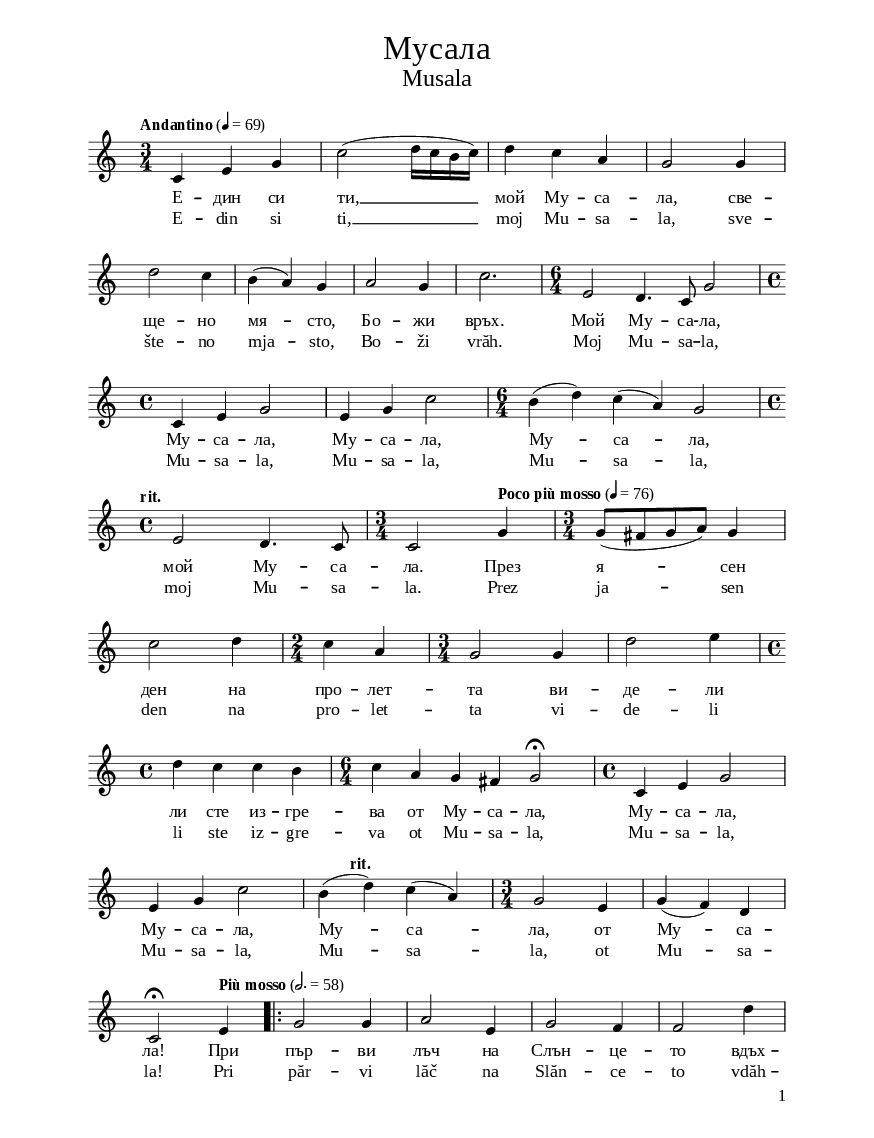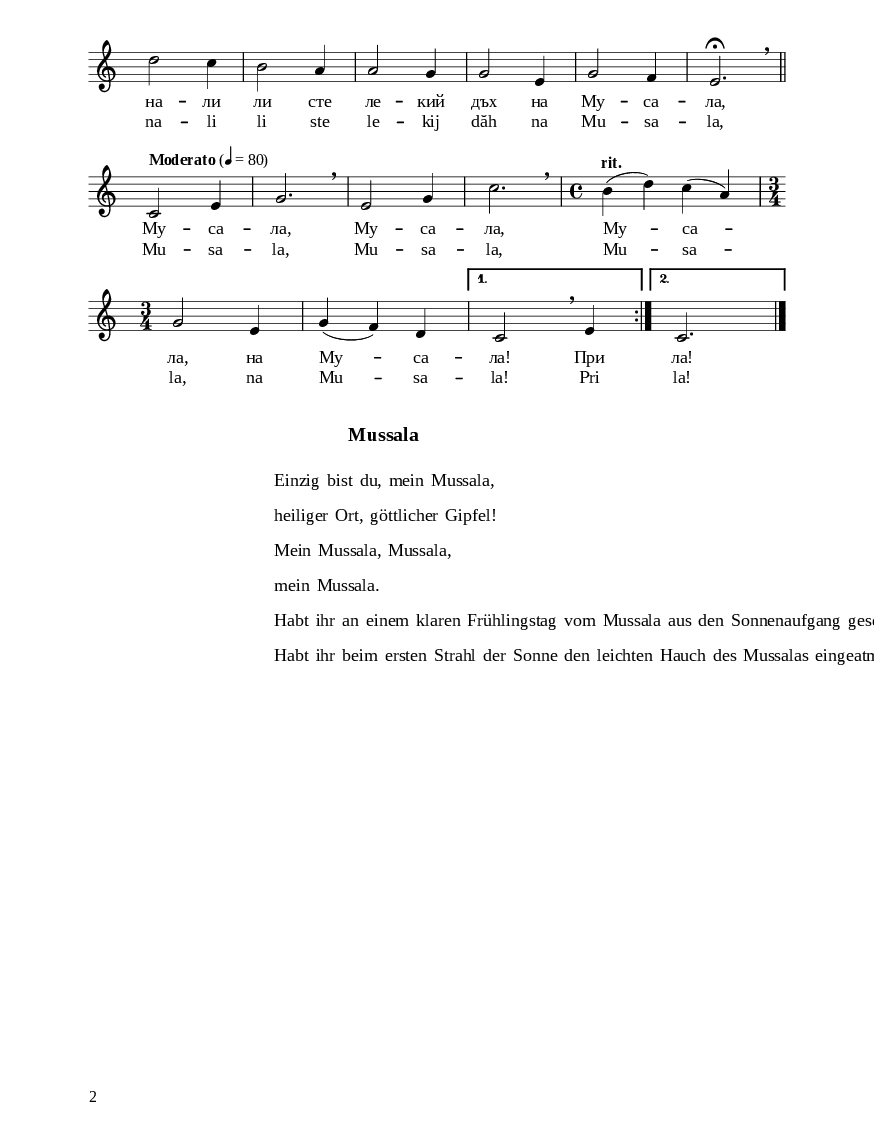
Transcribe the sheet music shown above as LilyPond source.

\version "2.24.1"

% include paper part and global functions
\include "include/globals.ily"

\bookpart {
  \label #'ref087
  \tocItem \markup "Мусала – Musala"

  \include "include/bookpart-paper.ily"
  \score {
    \include "include/score-layout.ily"

    \new Voice \absolute {
      \clef treble
      \key c \major
      \time 3/4
      \tempoFunc "Andantino" 4 "69"

      c'4 e'4 g'4 | c''2 ( d''16 c'' b' c'' ) |  d''4 c''4 a'4 | g'2 g'4 | \break
      
       d''2 c''4  |

      b'4 ( a'4 ) g'4 | a'2 g'4 | c''2.| \time 6/4 e'2 d'4. c'8 g'2 |  \break
      
      \time 4/4 c'4 e'4  g'2  |

      e'4 g'4 c''2 | 
      
      \time 6/4 b'4 ( d''4 ) c''4 ( a'4 ) g'2 \tempo "rit." | \break 
      
       \time 4/4 e'2 d'4. c'8 |  \time 3/4 c'2 \tempoFunc "Poco più mosso" 4 "76" g'4  | 

      \time 3/4 

     
     
      g'8 ( fis'8 g'8 a'8 ) g'4 |  \break
      
      c''2 d''4 | \time 2/4 c''4 a'4 |\time 3/4 g'2 g'4 | d''2 e''4 |  \break

      \time 4/4 d''4 c'' c'' b' | \time 6/4 c''4 a' g' fis' g'2 \fermata | \time 4/4 c'4 e'4 g'2 | \break

      e'4 g'4 c''2  | \tempo "        rit." b'4 ( d''4 ) c''4 ( a'4 ) | \time 3/4 g'2 e'4 | g'4 ( f'4 ) d'4 | \break

      c'2\fermata

      \tempoFunc "Più mosso" 2. "58"

      e'4 | \repeat volta 2 {
      g'2 g'4 | a'2 e'4 | g'2 f'4 f'2 d''4 |\break

      d''2 c''4 | b'2 a'4 | a'2 g'4 | g'2 e'4 | g'2 f'4 | e'2.\fermata \breathe \bar "||" \break

     \tempoFunc "Moderato" 4 "80"



     c'2 e'4 | g'2. \breathe | e'2 g'4 | c''2. \breathe | \time 4/4 \tempo "        rit." b'4 ( d''4 ) c''4 ( a'4 ) \break

     \time 3/4 g'2 e'4 | g'4 ( f'4 ) d'4
   } \alternative { { c'2  \breathe e'4 } {c'2. } } \bar "|."

 }



    \addlyrics {
      Е -- дин си ти, __ мой Му -- са -- ла, све -- ще -- но

      мя -- сто, Бо -- жи връх.  Мой Му -- са -- ла, Му -- са -- ла,

      Му -- са -- ла, Му -- са -- ла, мой Му -- са -- ла.

      През я -- сен ден на про -- лет -- та ви -- де -- ли

      ли сте из -- гре -- ва от Му -- са -- ла,    Му -- са -- ла,

      Му -- са -- ла,  Му -- са -- ла,  от Му -- са -- ла! При пър -- ви

      лъч на Слън -- це -- то вдъх -- на -- ли ли сте ле -- кий дъх на Му -- са -- ла,

      Му -- са -- ла, Му -- са -- ла, Му -- са -- ла, на Му -- са -- ла! При ла!
    }
    \addlyrics {
      E -- din si ti, __ moj Mu -- sa -- la, sve -- šte -- no

      mja -- sto, Bo -- ži vrăh.  Moj Mu -- sa -- la, Mu -- sa -- la,

      Mu -- sa -- la, Mu -- sa -- la, moj Mu -- sa -- la.

      Prez ja -- sen den na pro -- let -- ta vi -- de -- li

      li ste iz -- gre -- va ot Mu -- sa -- la,    Mu -- sa -- la,

      Mu -- sa -- la,  Mu -- sa -- la,  ot Mu -- sa -- la! Pri păr -- vi

      lăč na Slăn -- ce -- to vdăh -- na -- li li ste le -- kij dăh na Mu -- sa -- la,

      Mu -- sa -- la, Mu -- sa -- la, Mu -- sa -- la, na Mu -- sa -- la! Pri la!
    }

    \header {
      title = \titleFunc "Мусала" "Musala"
    }

    \midi{}

  } % score

  
  


  % include foreign translation(s) of the song
  \version "2.18.2"

%\markup {  \vspace #1.9 }

\markup {  \hspace #25   \huge\bold "Mussala"  }

\markup {
    \hspace #1
    \fontsize #+1 {
      
      \halign #-1.5 {
  
  
  \column {
     \line { " " } 
     


\line { " "Einzig bist du, mein Mussala,}

\line { " "heiliger Ort, göttlicher Gipfel!}

\line { " "Mein Mussala, Mussala,}

\line { " "mein Mussala.}

\line { " "Habt ihr an einem klaren Frühlingstag vom Mussala aus den Sonnenaufgang gesehen?!}

\line { " "Habt ihr beim ersten Strahl der Sonne den leichten Hauch des Mussalas eingeatmet?!}


     
     
     
      }
       
    }    
    }
}
%}
   
 
 


 
    
   
    
 
%--------------------------------------------------------------------- 


} % bookpart
